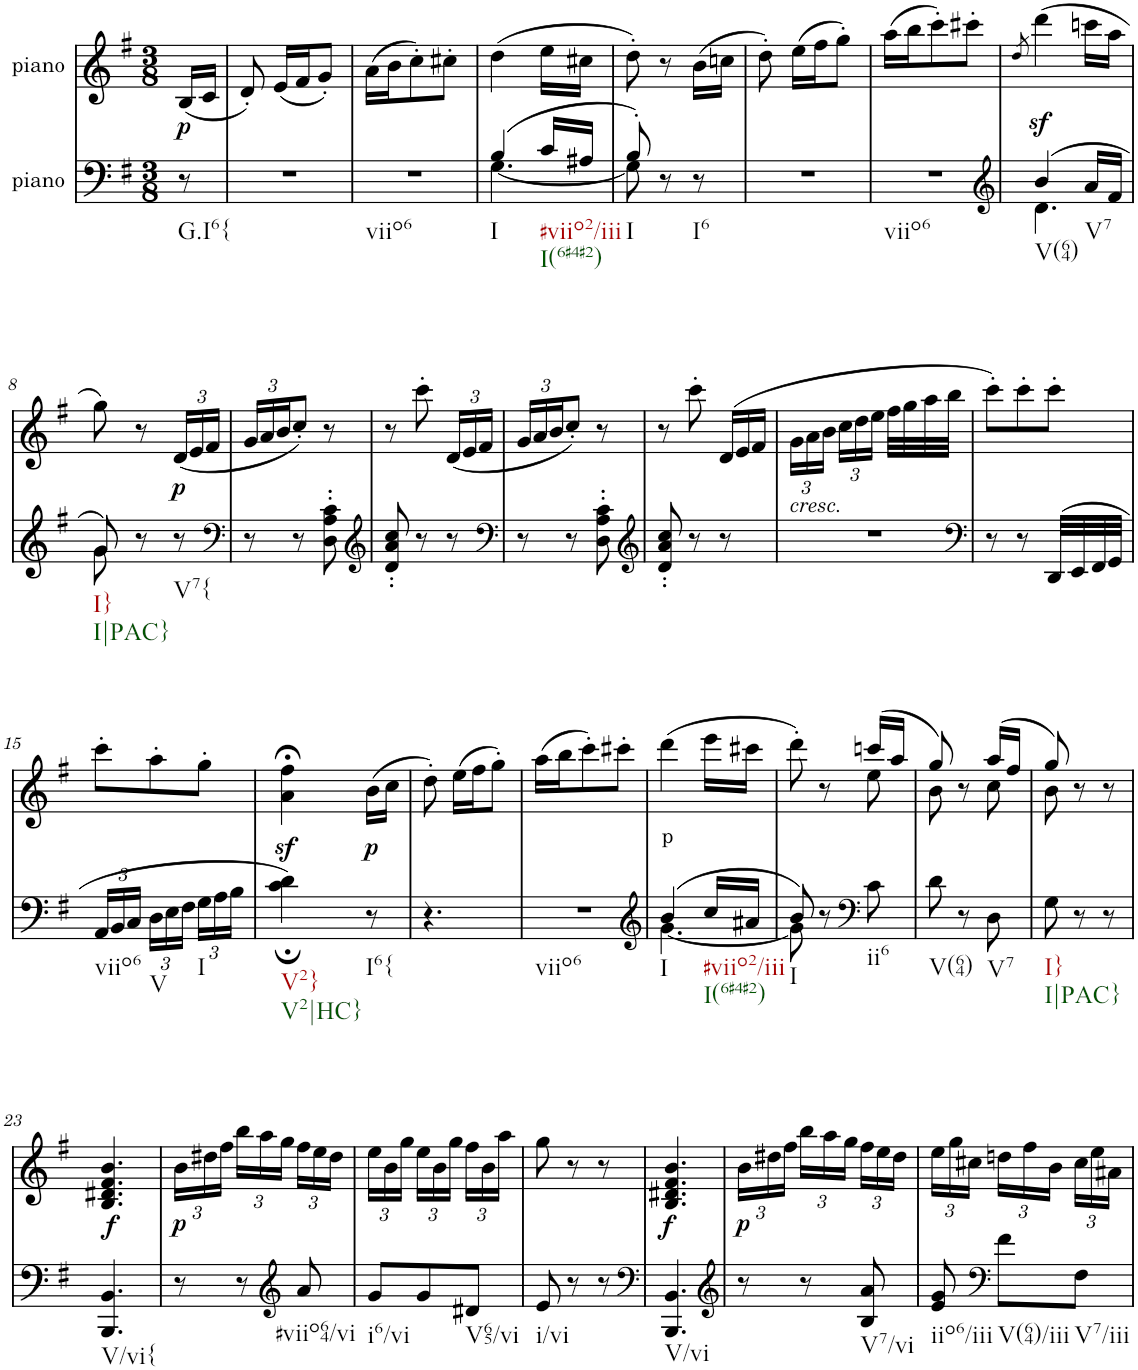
**kern	**dynam	**kern	**text	**dynam
*part2	*part2	*part1	*part1	*part1
*staff2	*staff2	*staff1	*staff1	*staff1
*I"piano	*	*I"piano	*	*
*I'Pno	*	*I'Pno	*	*
*clefF4	*	*clefG2	*	*
*k[f#]	*	*k[f#]	*	*
*G:	*	*G:	*	*
*M3/8	*	*M3/8	*	*
=	=	=	=	=
!LO:TX:b:t=G.I6{	!	!	!	!
!	!	!	!LO:LY:b	!LO:DY:b
8r	.	(16B/LL	p	p
.	.	16c/JJ	.	.
=1	=1	=1	=1	=1
4.r	.	8d'/)	.	.
.	.	(16e/LL	.	.
.	.	16f#/J	.	.
.	.	8g'/J)	.	.
=2	=2	=2	=2	=2
!LO:TX:b:t=viio6	!	!	!	!
4.r	.	(16a\LL	.	.
.	.	16b\J	.	.
.	.	8cc'\)	.	.
.	.	8cc#X'\J	.	.
=3	=3	=3	=3	=3
*^	*	*	*	*
!LO:TX:b:t=I	!	!	!	!	!
(4B/	[4.G\	.	(4dd\	.	.
!LO:TX:b:t=#viio2/iii	!	!	!	!	!
!LO:TX:b:t=I(6#4#2)	!	!	!	!	!
16c/LL	.	.	16ee\LL	.	.
16A#X/JJ	.	.	16cc#X\JJ	.	.
=4	=4	=4	=4	=4	=4
!LO:TX:b:t=I	!	!	!	!	!
8B'/)	8G\]	.	8dd'\)	.	.
8r	4ryy	.	8r	.	.
!LO:TX:b:t=I6	!	!	!	!	!
8r	.	.	(16b\LL	.	.
.	.	.	16ccn\JJ	.	.
*v	*v	*	*	*	*
=5	=5	=5	=5	=5
4.r	.	8dd'\)	.	.
.	.	(16ee\LL	.	.
.	.	16ff#\J	.	.
.	.	8gg'\J)	.	.
=6	=6	=6	=6	=6
!LO:TX:b:t=viio6	!	!	!	!
4.r	.	(16aa\LL	.	.
.	.	16bb\J	.	.
.	.	8ccc'\)	.	.
.	.	8ccc#X'\J	.	.
=7	=7	=7	=7	=7
*clefG2	*	*	*	*
.	.	8qdd/	.	.
*^	*	*	*	*
!LO:TX:b:t=V(64)	!	!	!	!	!
(4b/	4.d\	.	(4dddz<\	.	.
!LO:TX:b:t=V7	!	!	!	!	!
16a/LL	.	.	16cccn\LL	.	.
16f#/JJ	.	.	16aa\JJ	.	.
!!LO:LB:g=z
=8	=8	=8	=8	=8	=8
!LO:TX:b:t=I}	!	!	!	!	!
!LO:TX:b:t=I|PAC}	!	!	!	!	!
8g/)	8g\	.	8gg\)	.	.
8r	4ryy	.	8r	.	.
*	*	*	*Xbrackettup	*	*
!LO:TX:b:t=V7{	!	!	!	!	!
!	!	!	!	!LO:LY:b	!LO:DY:b
8r	.	.	(24d/LL	p	p
.	.	.	24e/	.	.
.	.	.	24f#/JJ	.	.
*v	*v	*	*	*	*
=9	=9	=9	=9	=9
*clefF4	*	*	*	*
8r	.	24g/LL	.	.
.	.	24a/	.	.
.	.	24b/J	.	.
8r	.	8cc'/J)	.	.
8D\' 8A\' 8c\'	.	8r	.	.
=10	=10	=10	=10	=10
*clefG2	*	*	*	*
8d/' 8a/' 8cc/'	.	8r	.	.
8r	.	8ccc'\	.	.
8r	.	(24d/LL	.	.
.	.	24e/	.	.
.	.	24f#/JJ	.	.
=11	=11	=11	=11	=11
*clefF4	*	*	*	*
8r	.	24g/LL	.	.
.	.	24a/	.	.
.	.	24b/J	.	.
8r	.	8cc'/J)	.	.
8D\' 8A\' 8c\'	.	8r	.	.
=12	=12	=12	=12	=12
*clefG2	*	*	*	*
8d/' 8a/' 8cc/'	.	8r	.	.
8r	.	8ccc'\	.	.
8r	.	(24d/LL	.	.
.	.	24e/	.	.
.	.	24f#/JJ	.	.
=13	=13	=13	=13	=13
!	!	!LO:TX:b:i:t=cresc.	!	!
!	!	!	!LO:LY:b	!
4.r	.	24g\LL	<	.
.	.	24a\	.	.
.	.	24b\JJ	.	.
.	.	24cc\LL	.	.
.	.	24dd\	.	.
.	.	24ee\JJ	.	.
.	.	32ff#\LLL	.	.
.	.	32gg\	.	.
.	.	32aa\	.	.
.	.	32bb\JJJ	.	.
=14	=14	=14	=14	=14
*clefF4	*	*	*	*
8r	.	8ccc'\L)	.	.
8r	.	8ccc'\	.	.
(32DD/LLL	.	8ccc'\J	.	.
32EE/	.	.	.	.
32FF#/	.	.	.	.
32GG/JJJ	.	.	.	.
!!LO:LB:g=z
=15	=15	=15	=15	=15
*Xbrackettup	*	*	*	*
!LO:TX:b:t=viio6	!	!	!	!
24AA/LL	.	8ccc'\L	.	.
24BB/	.	.	.	.
24C/JJ	.	.	.	.
!LO:TX:b:t=V	!	!	!	!
24D\LL	.	8aa'\	.	.
24E\	.	.	.	.
24F#\JJ	.	.	.	.
!LO:TX:b:t=I	!	!	!	!
24G\LL	.	8gg'\J	.	.
24A\	.	.	.	.
24B\JJ	.	.	.	.
=16	=16	=16	=16	=16
!LO:TX:b:t=V2}	!	!	!	!
!LO:TX:b:t=V2|HC}	!	!	!	!
4c\; 4d\;)	.	4a\z<;< 4ff#\z<;<	.	.
!LO:TX:b:t=I6{	!	!	!	!
!	!	!	!LO:LY:b	!LO:DY:b
8r	.	(16b\LL	p	p
.	.	16cc\JJ	.	.
=17	=17	=17	=17	=17
4.r	.	8dd'\)	.	.
.	.	(16ee\LL	.	.
.	.	16ff#\J	.	.
.	.	8gg'\J)	.	.
=18	=18	=18	=18	=18
!LO:TX:b:t=viio6	!	!	!	!
4.r	.	(16aa\LL	.	.
.	.	16bb\J	.	.
.	.	8ccc'\)	.	.
.	.	8ccc#X'\J	.	.
=19	=19	=19	=19	=19
*clefG2	*	*	*	*
*^	*	*	*	*
!LO:TX:b:t=I	!	!	!	!	!
!	!	!	!	!LO:LY:b	!
(4b/	[4.g\	.	(4ddd\	p	.
!LO:TX:b:t=#viio2/iii	!	!	!	!	!
!LO:TX:b:t=I(6#4#2)	!	!	!	!	!
16cc/LL	.	.	16eee\LL	.	.
16a#X/JJ	.	.	16ccc#X\JJ	.	.
=20	=20	=20	=20	=20	=20
*	*	*	*^	*	*
!LO:TX:b:t=I	!	!	!	!	!	!
8b/)	8g\]	.	8ddd'>\)	4ryy	.	.
8r	4ryy	.	8r	.	.	.
*clefF4	*	*	*	*	*	*
!LO:TX:b:t=ii6	!	!	!	!	!	!
8c\	.	.	(16cccn/LL	8ee\	.	.
.	.	.	16aa/JJ	.	.	.
*v	*v	*	*	*	*	*
=21	=21	=21	=21	=21	=21
!LO:TX:b:t=V(64)	!	!	!	!	!
8d\	.	8gg/)	8b\	.	.
8r	.	8r	8ryy	.	.
!LO:TX:b:t=V7	!	!	!	!	!
8D\	.	(16aa/LL	8cc\	.	.
.	.	16ff#/JJ	.	.	.
=22	=22	=22	=22	=22	=22
!LO:TX:b:t=I}	!	!	!	!	!
!LO:TX:b:t=I|PAC}	!	!	!	!	!
8G\	.	8gg/)	8b\	.	.
8r	.	8r	4ryy	.	.
8r	.	8r	.	.	.
*	*	*v	*v	*	*
!!LO:LB:g=z
=23	=23	=23	=23	=23
!LO:TX:b:t=V/vi{	!	!	!	!
!	!LO:DY:a	!	!LO:LY:b	!
4.BBB/ 4.BB/	f	4.B/ 4.d#X/ 4.f#/ 4.b/	f	.
=24	=24	=24	=24	=24
!	!	!	!LO:LY:b	!LO:DY:b
8r	.	24b\LL	p	p
.	.	24dd#X\	.	.
.	.	24ff#\JJ	.	.
8r	.	24bb\LL	.	.
.	.	24aa\	.	.
.	.	24gg\JJ	.	.
*clefG2	*	*	*	*
!LO:TX:b:t=#viio64/vi	!	!	!	!
8a/	.	24ff#\LL	.	.
.	.	24ee\	.	.
.	.	24dd#\JJ	.	.
=25	=25	=25	=25	=25
!LO:TX:b:t=i6/vi	!	!	!	!
8g/L	.	24ee\LL	.	.
.	.	24b\	.	.
.	.	24gg\JJ	.	.
8g/	.	24ee\LL	.	.
.	.	24b\	.	.
.	.	24gg\JJ	.	.
!LO:TX:b:t=V65/vi	!	!	!	!
8d#X/J	.	24ff#\LL	.	.
.	.	24b\	.	.
.	.	24aa\JJ	.	.
=26	=26	=26	=26	=26
!LO:TX:b:t=i/vi	!	!	!	!
8e/	.	8gg\	.	.
8r	.	8r	.	.
8r	.	8r	.	.
=27	=27	=27	=27	=27
*clefF4	*	*	*	*
!LO:TX:b:t=V/vi	!	!	!	!
!	!	!	!LO:LY:b	!LO:DY:b
4.BBB/ 4.BB/	.	4.B/ 4.d#X/ 4.f#/ 4.b/	f	f
=28	=28	=28	=28	=28
*clefG2	*	*	*	*
!	!	!	!LO:LY:b	!LO:DY:b
8r	.	24b\LL	p	p
.	.	24dd#X\	.	.
.	.	24ff#\JJ	.	.
8r	.	24bb\LL	.	.
.	.	24aa\	.	.
.	.	24gg\JJ	.	.
!LO:TX:b:t=V7/vi	!	!	!	!
8B/ 8a/	.	24ff#\LL	.	.
.	.	24ee\	.	.
.	.	24dd#\JJ	.	.
=29	=29	=29	=29	=29
!LO:TX:b:t=iio6/iii	!	!	!	!
8e/ 8g/	.	24ee\LL	.	.
.	.	24gg\	.	.
.	.	24cc#X\JJ	.	.
*clefF4	*	*	*	*
!LO:TX:b:t=V(64)/iii	!	!	!	!
8f#\L	.	24ddn\LL	.	.
.	.	24ff#\	.	.
.	.	24b\JJ	.	.
!LO:TX:b:t=V7/iii	!	!	!	!
8F#\J	.	24cc#\LL	.	.
.	.	24ee\	.	.
.	.	24a#X\JJ	.	.
=	=	=	=	=
*-	*-	*-	*-	*-
